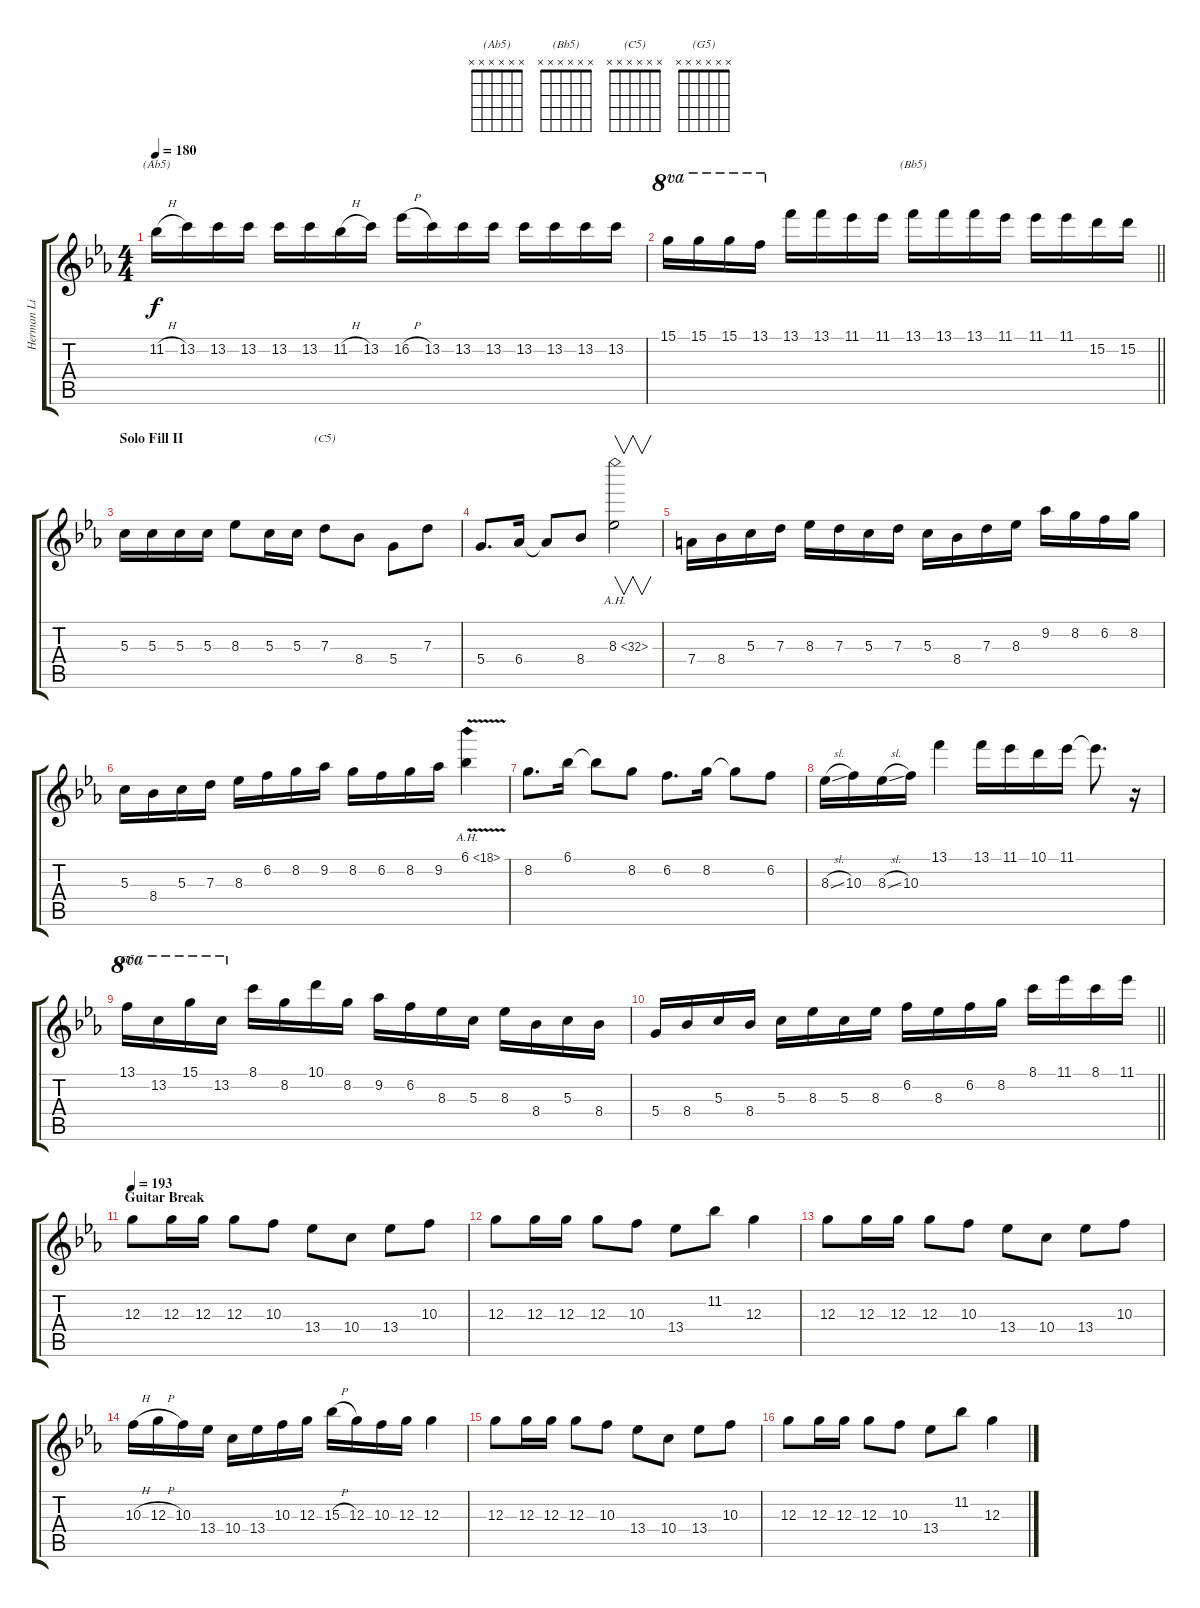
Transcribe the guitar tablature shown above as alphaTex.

\track ("Herman Li (Lead 1 and Rhythm)" "Herman Li ") {instrument distortionguitar}
\staff {score tabs}
\tuning (E4 B3 G3 D3 A2 E2) {hide}
\chord ("(Ab5)" x x x x x x)
\chord ("(Bb5)" x x x x x x)
\chord ("(C5)" x x x x x x)
\chord ("(G5)" x x x x x x)
\ts (4 4)
\tempo 180
\clef g2
\ks eb
11.2{h}.16{ch "(Ab5)" dy f} 13.2.16 13.2.16 13.2.16 13.2.16 13.2.16 11.2{h}.16 13.2.16 16.2{h}.16 13.2.16 13.2.16 13.2.16 13.2.16 13.2.16 13.2.16 13.2.16 |
\barLineRight lightlight
15.1.16{ot 8va} 15.1.16{ot 8va} 15.1.16{ot 8va} 13.1.16{ot 8va} 13.1.16 13.1.16 11.1.16 11.1.16 13.1.16{ch "(Bb5)"} 13.1.16 13.1.16 11.1.16 11.1.16 11.1.16 15.2.16 15.2.16 |
\section ("" "Solo Fill II")
5.3.16 5.3.16 5.3.16 5.3.16 8.3.8 5.3.16 5.3.16 7.3.8{ch "(C5)"} 8.4.8 5.4.8 7.3.8 |
5.4.8{d} 6.4.16 6.4{t}.8 8.4.8 8.3{ah 24}.2{v} |
7.4.16 8.4.16 5.3.16 7.3.16 8.3.16 7.3.16 5.3.16 7.3.16 5.3.16 8.4.16 7.3.16 8.3.16 9.2.16 8.2.16 6.2.16 8.2.16 |
5.3.16 8.4.16 5.3.16 7.3.16 8.3.16 6.2.16 8.2.16 9.2.16 8.2.16 6.2.16 8.2.16 9.2.16 6.1{ah 12 v}.4 |
8.2.8{d} 6.1.16 6.1{t}.8 8.2.8 6.2.8{d} 8.2.16 8.2{t}.8 6.2.8 |
8.3{sl}.16 10.3.16 8.3{sl}.16 10.3.16 13.1.4 13.1.16 11.1.16 10.1.16 11.1.16 11.1{t}.8{d} r.16 |
13.1.16{ch "(G5)" ot 8va} 13.2.16{ot 8va} 15.1.16{ot 8va} 13.2.16{ot 8va} 8.1.16 8.2.16 10.1.16 8.2.16 9.2.16 6.2.16 8.3.16 5.3.16 8.3.16 8.4.16 5.3.16 8.4.16 |
\barLineRight lightlight
5.4.16 8.4.16 5.3.16 8.4.16 5.3.16 8.3.16 5.3.16 8.3.16 6.2.16 8.3.16 6.2.16 8.2.16 8.1.16 11.1.16 8.1.16 11.1.16 |
\section ("" "Guitar Break")
\tempo 193
12.3.8 12.3.16 12.3.16 12.3.8 10.3.8 13.4.8 10.4.8 13.4.8 10.3.8 |
12.3.8 12.3.16 12.3.16 12.3.8 10.3.8 13.4.8 11.2.8 12.3.4 |
12.3.8 12.3.16 12.3.16 12.3.8 10.3.8 13.4.8 10.4.8 13.4.8 10.3.8 |
10.3{h}.16 12.3{h}.16 10.3.16 13.4.16 10.4.16 13.4.16 10.3.16 12.3.16 15.3{h}.16 12.3.16 10.3.16 12.3.16 12.3.4 |
12.3.8 12.3.16 12.3.16 12.3.8 10.3.8 13.4.8 10.4.8 13.4.8 10.3.8 |
12.3.8 12.3.16 12.3.16 12.3.8 10.3.8 13.4.8 11.2.8 12.3.4
